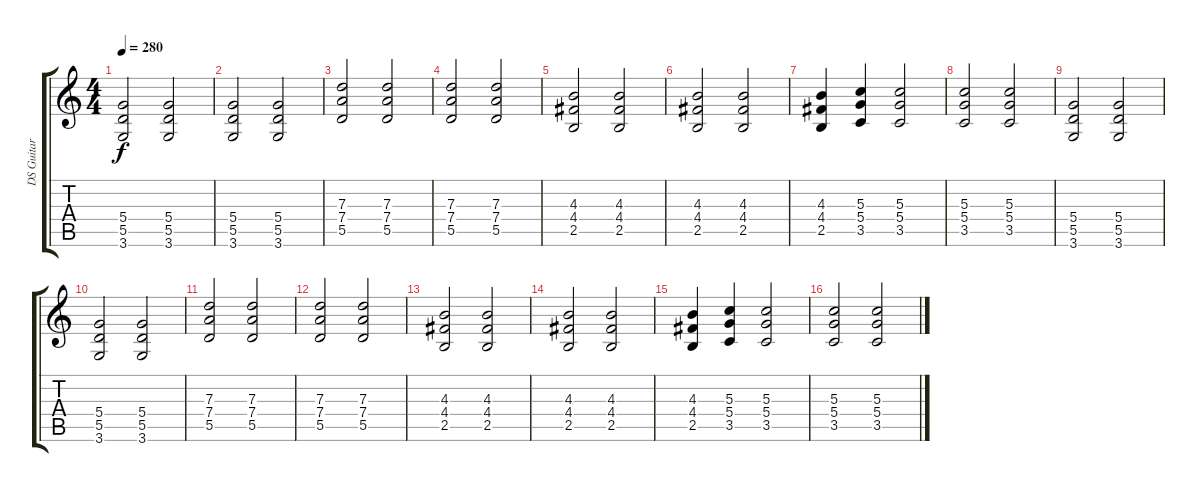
\track ("DS Guitar" "DS Guitar") {instrument distortionguitar}
\staff {score tabs}
\tuning (E4 B3 G3 D3 A2 E2) {hide}
\ts (4 4)
\tempo 280
\clef g2
\ks c
(5.4 5.5 3.6).2{dy f} (5.4 5.5 3.6).2 |
(5.4 5.5 3.6).2 (5.4 5.5 3.6).2 |
(7.3 7.4 5.5).2 (7.3 7.4 5.5).2 |
(7.3 7.4 5.5).2 (7.3 7.4 5.5).2 |
(4.3 4.4 2.5).2 (4.3 4.4 2.5).2 |
(4.3 4.4 2.5).2 (4.3 4.4 2.5).2 |
(4.3 4.4 2.5).4 (5.3 5.4 3.5).4 (5.3 5.4 3.5).2 |
(5.3 5.4 3.5).2 (5.3 5.4 3.5).2 |
(5.4 5.5 3.6).2 (5.4 5.5 3.6).2 |
(5.4 5.5 3.6).2 (5.4 5.5 3.6).2 |
(7.3 7.4 5.5).2 (7.3 7.4 5.5).2 |
(7.3 7.4 5.5).2 (7.3 7.4 5.5).2 |
(4.3 4.4 2.5).2 (4.3 4.4 2.5).2 |
(4.3 4.4 2.5).2 (4.3 4.4 2.5).2 |
(4.3 4.4 2.5).4 (5.3 5.4 3.5).4 (5.3 5.4 3.5).2 |
(5.3 5.4 3.5).2 (5.3 5.4 3.5).2
